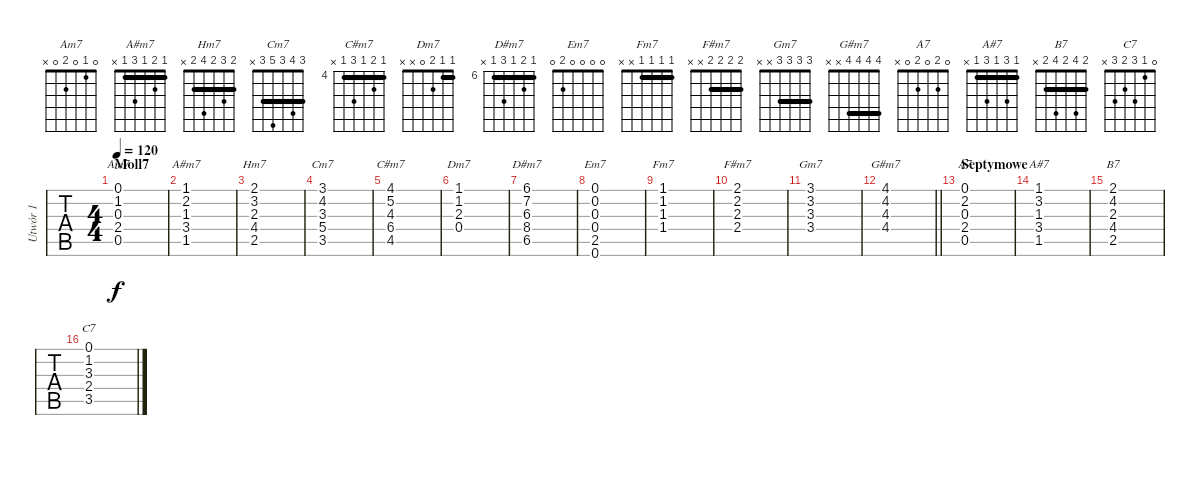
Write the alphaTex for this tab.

\track ("Utwór 1" "Utwór 1") {instrument acousticguitarsteel}
\staff {tabs}
\tuning (E4 B3 G3 D3 A2 E2) {hide}
\chord ("Am7" 0 1 0 2 0 x)
\chord ("A#m7" 1 2 1 3 1 x) {barre 1}
\chord ("Hm7" 2 3 2 4 2 x) {barre 2}
\chord ("Cm7" 3 4 3 5 3 x) {barre 3}
\chord ("C#m7" 4 5 4 6 4 x) {firstfret 4 barre 4}
\chord ("Dm7" 1 1 2 0 x x) {barre 1}
\chord ("D#m7" 6 7 6 8 6 x) {firstfret 6 barre 6}
\chord ("Em7" 0 0 0 0 2 0)
\chord ("Fm7" 1 1 1 1 x x) {barre 1}
\chord ("F#m7" 2 2 2 2 x x) {barre 2}
\chord ("Gm7" 3 3 3 3 x x) {barre 3}
\chord ("G#m7" 4 4 4 4 x x) {barre 4}
\chord ("A7" 0 2 0 2 0 x)
\chord ("A#7" 1 3 1 3 1 x) {barre 1}
\chord ("B7" 2 4 2 4 2 x) {barre 2}
\chord ("C7" 0 1 3 2 3 x)
\ts (4 4)
\section ("" "Moll7")
\tempo 120
\clef g2
\ks c
(0.1 1.2 0.3 2.4 0.5).1{ch "Am7" dy f instrument acousticguitarsteel} |
(1.1 2.2 1.3 3.4 1.5).1{ch "A#m7"} |
(2.1 3.2 2.3 4.4 2.5).1{ch "Hm7"} |
(3.1 4.2 3.3 5.4 3.5).1{ch "Cm7"} |
(4.1 5.2 4.3 6.4 4.5).1{ch "C#m7"} |
(1.1 1.2 2.3 0.4).1{ch "Dm7"} |
(6.1 7.2 6.3 8.4 6.5).1{ch "D#m7"} |
(0.1 0.2 0.3 0.4 2.5 0.6).1{ch "Em7"} |
(1.1 1.2 1.3 1.4).1{ch "Fm7"} |
(2.1 2.2 2.3 2.4).1{ch "F#m7"} |
(3.1 3.2 3.3 3.4).1{ch "Gm7"} |
\barLineRight lightlight
(4.1 4.2 4.3 4.4).1{ch "G#m7"} |
\section ("" "Septymowe")
(0.1 2.2 0.3 2.4 0.5).1{ch "A7"} |
(1.1 3.2 1.3 3.4 1.5).1{ch "A#7"} |
(2.1 4.2 2.3 4.4 2.5).1{ch "B7"} |
(0.1 1.2 3.3 2.4 3.5).1{ch "C7"}
